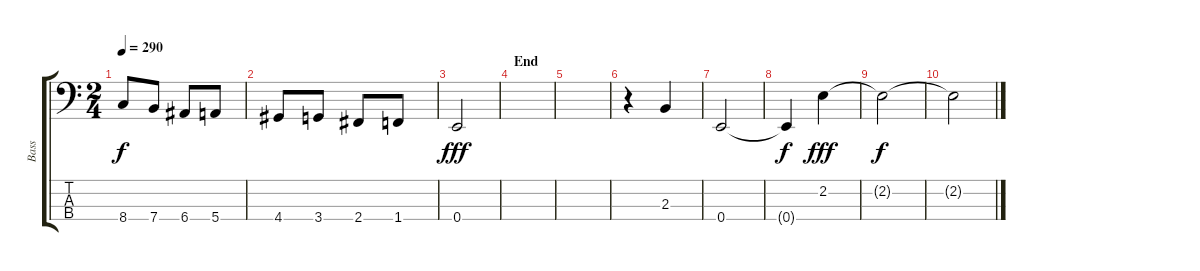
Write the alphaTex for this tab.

\track ("Bass" "Bass") {instrument acousticbass}
\staff {score tabs}
\tuning (G2 D2 A1 E1) {hide}
\ts (2 4)
\tempo 290
\clef f4
\ks c
8.4.8{dy f} 7.4.8 6.4.8 5.4.8 |
4.4.8 3.4.8 2.4.8 1.4.8 |
0.4.2{dy fff} |
\section ("" "End")
|
|
r.4 2.3.4 |
0.4.2 |
0.4{t}.4{dy f} 2.2.4{dy fff} |
2.2{t}.2{dy f} |
2.2{t}.2
